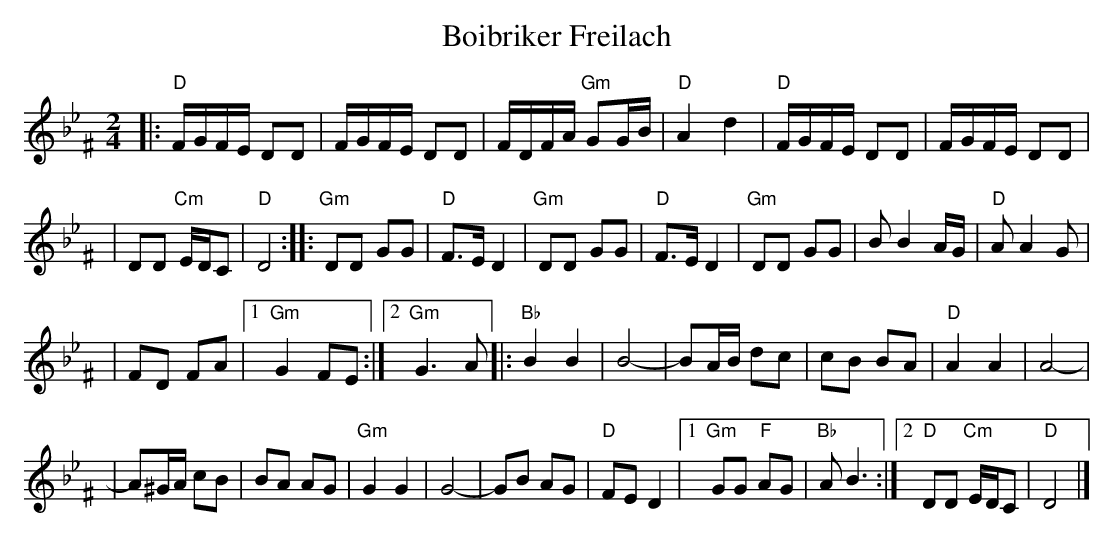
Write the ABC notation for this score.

X:1
T: Boibriker Freilach
M: 2/4
L: 1/16
K: Dphr^F
|: "D"FGFE D2D2 | FGFE D2D2 \
| FDFA "Gm"G2GB | "D"A4 d4 \
|  "D"FGFE D2D2 | FGFE D2D2 |
| D2D2 "Cm"EDC2 | "D"D8 :: "Gm"D2D2 G2G2 | "D"F3E D4 \
| "Gm"D2D2 G2G2 | "D"F3E D4 \
| "Gm"D2D2 G2G2 | B2 B4 AG | "D"A2 A4 G2 |
| F2D2 F2A2 |1 "Gm"G4 F2E2 \
:|2 "Gm"G6 A2 |: "Bb"B4 B4 | B8- \
| B2AB d2c2 | c2B2 B2A2 \
| "D"A4 A4 | A8- |
| A2^GA c2B2 \
| B2A2 A2G2 | "Gm"G4 G4 | G8- \
| G2B2 A2G2 | "D"F2E2 D4 \
|1 "Gm"G2G2 "F"A2G2 | "Bb"A2 B6 \
:|2 "D"D2D2 "Cm"EDC2 | "D"D8 |]
